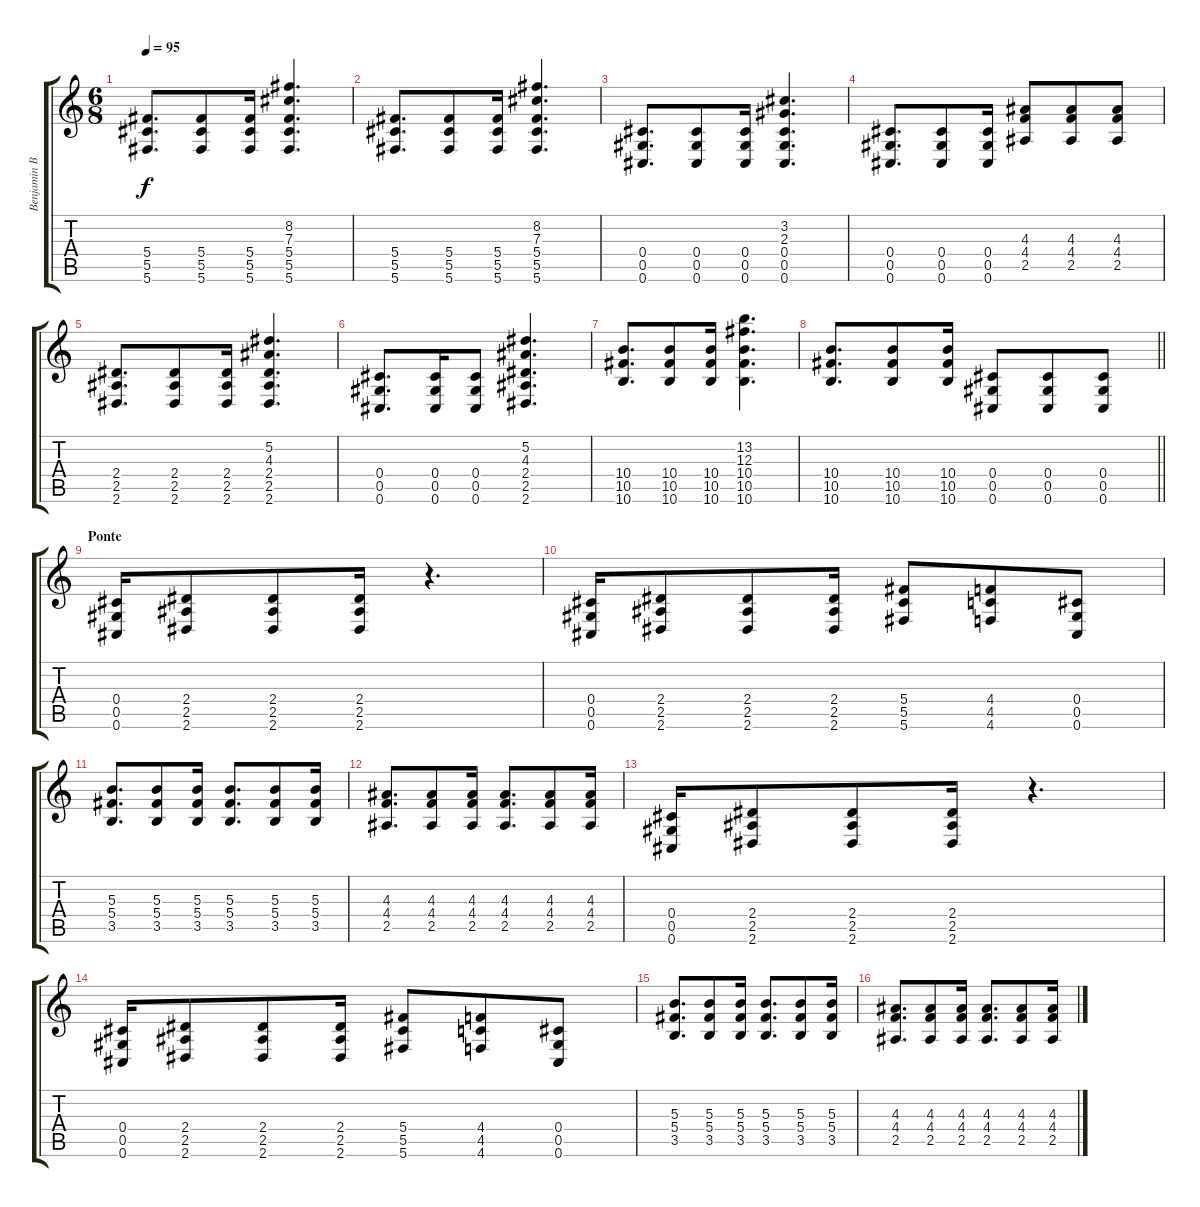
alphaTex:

\track ("Benjamin Burnley" "Benjamin B") {instrument distortionguitar}
\staff {score tabs}
\tuning (Eb4 Bb3 Gb3 Db3 Ab2 Db2) {hide}
\ts (6 8)
\tempo 95
\clef g2
\ks c
(5.4 5.5 5.6).8{d dy f} (5.4 5.5 5.6).8 (5.4 5.5 5.6).16 (8.2 7.3 5.4 5.5 5.6).4{d} |
(5.4 5.5 5.6).8{d} (5.4 5.5 5.6).8 (5.4 5.5 5.6).16 (8.2 7.3 5.4 5.5 5.6).4{d} |
(0.4 0.5 0.6).8{d} (0.4 0.5 0.6).8 (0.4 0.5 0.6).16 (3.2 2.3 0.4 0.5 0.6).4{d} |
(0.4 0.5 0.6).8{d} (0.4 0.5 0.6).8 (0.4 0.5 0.6).16 (4.3 4.4 2.5).8 (4.3 4.4 2.5).8 (4.3 4.4 2.5).8 |
(2.4 2.5 2.6).8{d} (2.4 2.5 2.6).8 (2.4 2.5 2.6).16 (5.2 4.3 2.4 2.5 2.6).4{d} |
(0.4 0.5 0.6).8{d} (0.4 0.5 0.6).16 (0.4 0.5 0.6).8 (5.2 4.3 2.4 2.5 2.6).4{d} |
(10.4 10.5 10.6).8{d} (10.4 10.5 10.6).8 (10.4 10.5 10.6).16 (13.2 12.3 10.4 10.5 10.6).4{d} |
\barLineRight lightlight
(10.4 10.5 10.6).8{d} (10.4 10.5 10.6).8 (10.4 10.5 10.6).16 (0.4 0.5 0.6).8 (0.4 0.5 0.6).8 (0.4 0.5 0.6).8 |
\section ("" "Ponte")
(0.4 0.5 0.6).16 (2.4 2.5 2.6).8 (2.4 2.5 2.6).8 (2.4 2.5 2.6).16 r.4{d} |
(0.4 0.5 0.6).16 (2.4 2.5 2.6).8 (2.4 2.5 2.6).8 (2.4 2.5 2.6).16 (5.4 5.5 5.6).8 (4.4 4.5 4.6).8 (0.4 0.5 0.6).8 |
(5.3 5.4 3.5).8{d} (5.3 5.4 3.5).8 (5.3 5.4 3.5).16 (5.3 5.4 3.5).8{d} (5.3 5.4 3.5).8 (5.3 5.4 3.5).16 |
(4.3 4.4 2.5).8{d} (4.3 4.4 2.5).8 (4.3 4.4 2.5).16 (4.3 4.4 2.5).8{d} (4.3 4.4 2.5).8 (4.3 4.4 2.5).16 |
(0.4 0.5 0.6).16 (2.4 2.5 2.6).8 (2.4 2.5 2.6).8 (2.4 2.5 2.6).16 r.4{d} |
(0.4 0.5 0.6).16 (2.4 2.5 2.6).8 (2.4 2.5 2.6).8 (2.4 2.5 2.6).16 (5.4 5.5 5.6).8 (4.4 4.5 4.6).8 (0.4 0.5 0.6).8 |
(5.3 5.4 3.5).8{d} (5.3 5.4 3.5).8 (5.3 5.4 3.5).16 (5.3 5.4 3.5).8{d} (5.3 5.4 3.5).8 (5.3 5.4 3.5).16 |
(4.3 4.4 2.5).8{d} (4.3 4.4 2.5).8 (4.3 4.4 2.5).16 (4.3 4.4 2.5).8{d} (4.3 4.4 2.5).8 (4.3 4.4 2.5).16
